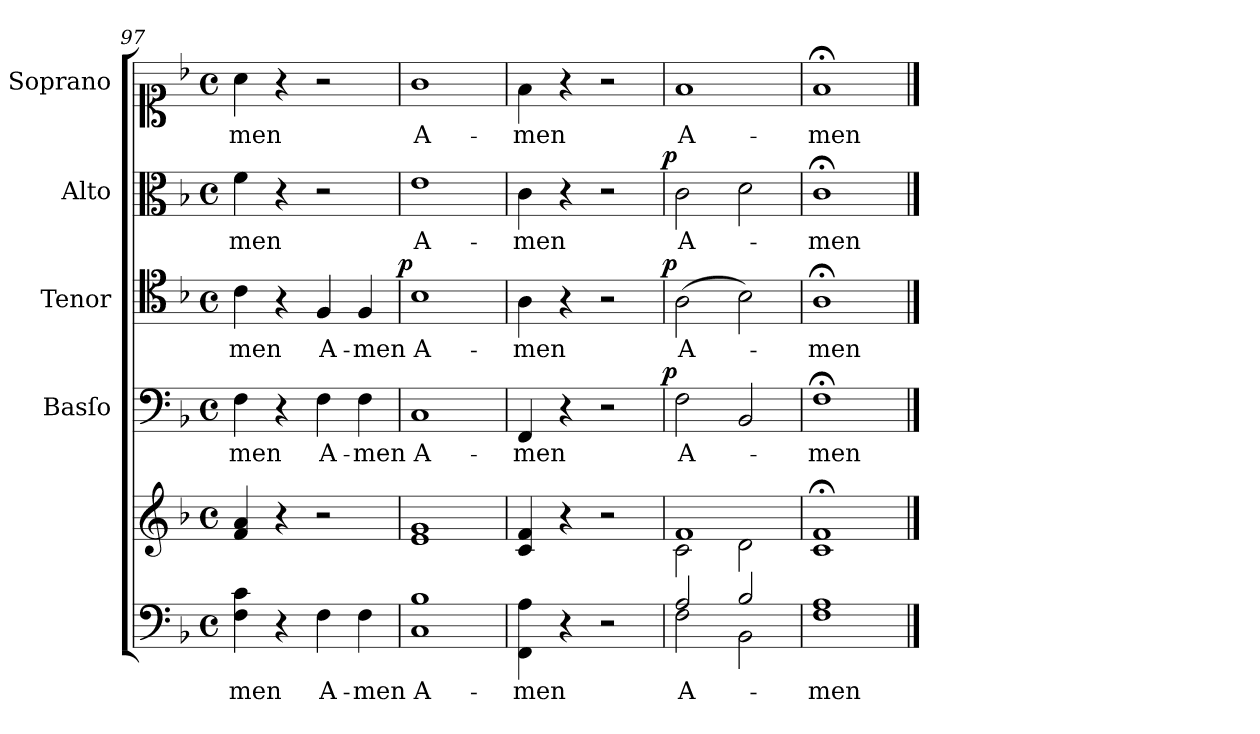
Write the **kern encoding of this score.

**kern	**text	**kern	**kern	**text	**dynam	**kern	**text	**dynam	**kern	**text	**dynam	**kern	**text
*part6	*part6	*part5	*part4	*part4	*part4	*part3	*part3	*part3	*part2	*part2	*part2	*part1	*part1
*staff6	*staff6	*staff5	*staff4	*staff4	*staff4	*staff3	*staff3	*staff3	*staff2	*staff2	*staff2	*staff1	*staff1
*	*	*	*I"Basſo	*	*	*I"Tenor	*	*	*I"Alto	*	*	*I"Soprano	*
*	*	*	*I'B	*	*	*I'T	*	*	*I'A	*	*	*I'S	*
*clefF4	*	*clefG2	*clefF4	*	*	*clefC4	*	*	*clefC3	*	*	*clefC1	*
*k[b-]	*	*k[b-]	*k[b-]	*	*	*k[b-]	*	*	*k[b-]	*	*	*k[b-]	*
*M4/4	*	*M4/4	*M4/4	*	*	*M4/4	*	*	*M4/4	*	*	*M4/4	*
*met(c)	*	*met(c)	*met(c)	*	*	*met(c)	*	*	*met(c)	*	*	*met(c)	*
=97	=97	=97	=97	=97	=97	=97	=97	=97	=97	=97	=97	=97	=97
4F\ 4c\	-men	4f/ 4a/	4F\	-men	.	4c\	-men	.	4f\	-men	.	4a\	-men
4r	.	4r	4r	.	.	4r	.	.	4r	.	.	4r	.
4F\	A-	2r	4F\	A-	.	4F/	A-	.	2r	.	.	2r	.
4F\	-men	.	4F\	-men	.	4F/	-men	.	.	.	.	.	.
=98	=98	=98	=98	=98	=98	=98	=98	=98	=98	=98	=98	=98	=98
*	*	*^	*	*	*	*	*	*	*	*	*	*	*
!	!	!	!	!	!	!	!	!	!LO:DY:a:rj	!	!	!	!	!
1C\ 1B-\	A-	1g/	1e\	1C/	A-	.	1B-\	A-	p	1e\	A-	.	1g\	A-
*	*	*v	*v	*	*	*	*	*	*	*	*	*	*	*
=99	=99	=99	=99	=99	=99	=99	=99	=99	=99	=99	=99	=99	=99
4FF\ 4A\	-men	4c/ 4f/	4FF/	-men	.	4A\	-men	.	4c\	-men	.	4f\	-men
4r	.	4r	4r	.	.	4r	.	.	4r	.	.	4r	.
2r	.	2r	2r	.	.	2r	.	.	2r	.	.	2r	.
=100	=100	=100	=100	=100	=100	=100	=100	=100	=100	=100	=100	=100	=100
*^	*	*^	*	*	*	*	*	*	*	*	*	*	*
!	!	!	!	!	!	!	!LO:DY:a:rj	!	!	!LO:DY:a:rj	!	!	!LO:DY:a:rj	!	!
2A/	2F\	A-	1f/	2c\	2F\	A-	p	(2A\	A-	p	2c\	A-	p	1f/	A-
2B-/	2BB-\	.	.	2d\	2BB-/	.	.	2B-\)	.	.	2d\	.	.	.	.
=101	=101	=101	=101	=101	=101	=101	=101	=101	=101	=101	=101	=101	=101	=101	=101
1A/	1F\	-men	1f;</	1c\	1F;<\	-men	.	1A;<\	-men	.	1c;<\	-men	.	1f;</	-men
*v	*v	*	*	*	*	*	*	*	*	*	*	*	*	*	*
*	*	*v	*v	*	*	*	*	*	*	*	*	*	*	*
==	==	==	==	==	==	==	==	==	==	==	==	==	==
*-	*-	*-	*-	*-	*-	*-	*-	*-	*-	*-	*-	*-	*-
